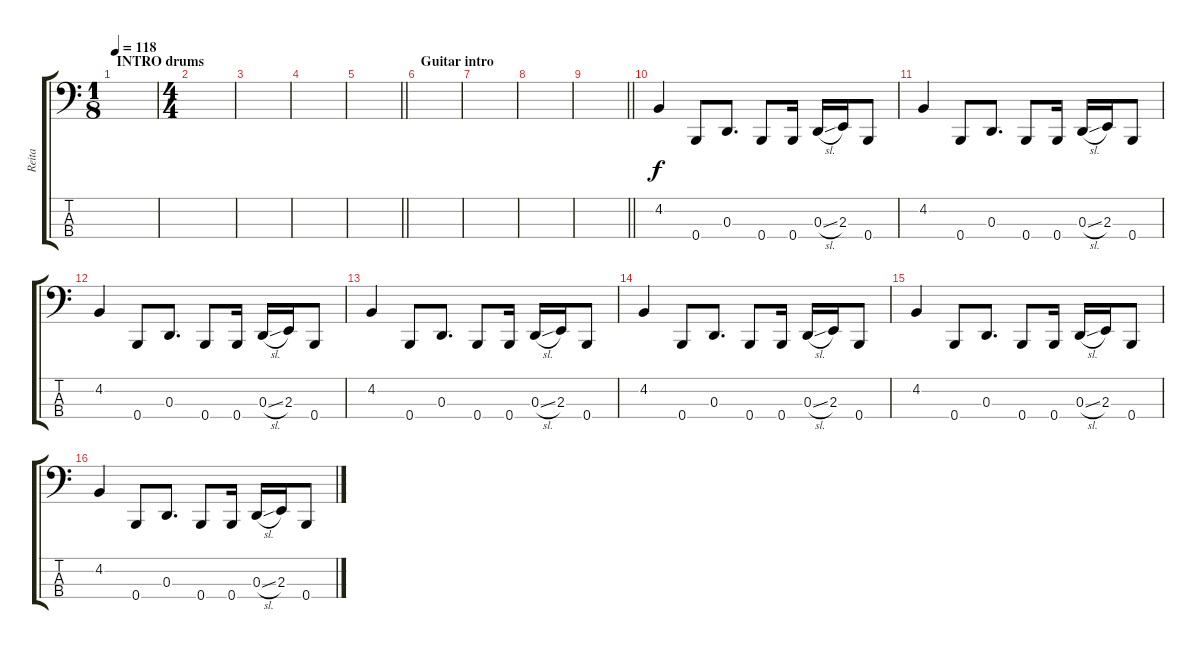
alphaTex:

\track ("Reita" "Reita") {instrument electricbassfinger}
\staff {score tabs}
\tuning (C2 G1 D1 B0) {hide}
\ts (1 8)
\section ("" "INTRO drums")
\tempo 118
\clef f4
\ks c
|
\ts (4 4)
|
|
|
\barLineRight lightlight
|
\section ("" "Guitar intro")
|
|
|
\barLineRight lightlight
|
\section ("" "")
4.2.4 0.4.8 0.3.8{d} 0.4.8 0.4.16 0.3{sl}.16 2.3.16 0.4.8 |
4.2.4 0.4.8 0.3.8{d} 0.4.8 0.4.16 0.3{sl}.16 2.3.16 0.4.8 |
4.2.4 0.4.8 0.3.8{d} 0.4.8 0.4.16 0.3{sl}.16 2.3.16 0.4.8 |
4.2.4 0.4.8 0.3.8{d} 0.4.8 0.4.16 0.3{sl}.16 2.3.16 0.4.8 |
4.2.4 0.4.8 0.3.8{d} 0.4.8 0.4.16 0.3{sl}.16 2.3.16 0.4.8 |
4.2.4 0.4.8 0.3.8{d} 0.4.8 0.4.16 0.3{sl}.16 2.3.16 0.4.8 |
4.2.4 0.4.8 0.3.8{d} 0.4.8 0.4.16 0.3{sl}.16 2.3.16 0.4.8
